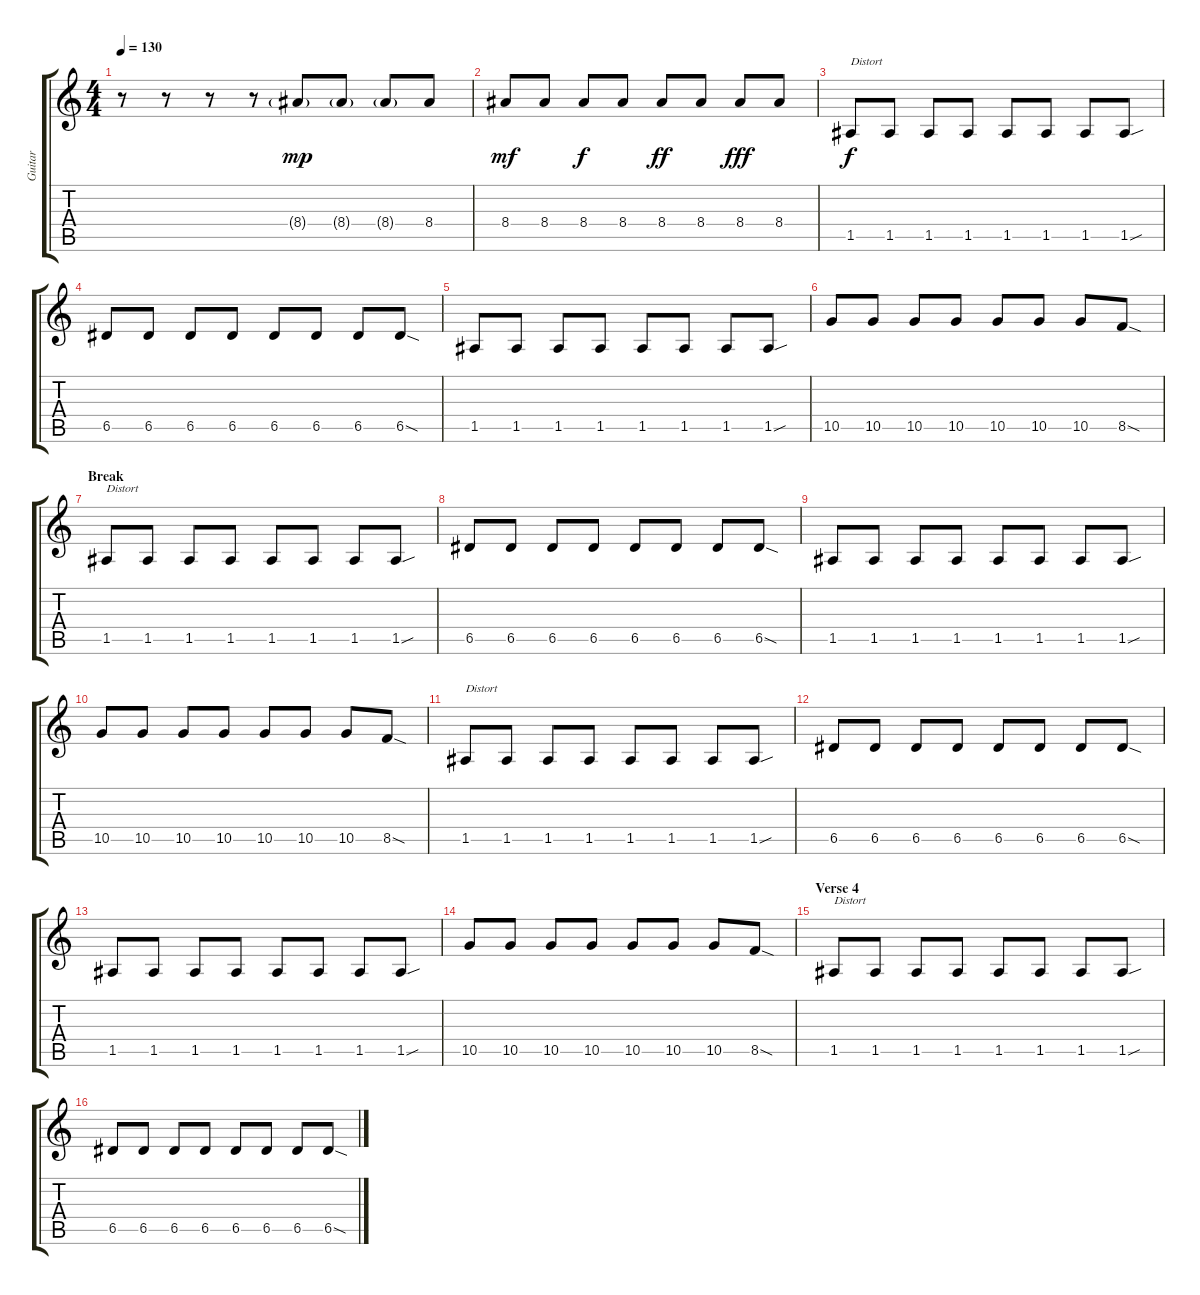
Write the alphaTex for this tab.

\track ("Guitar" "Guitar") {instrument electricguitarclean}
\staff {score tabs}
\tuning (E4 B3 G3 D3 A2 E2) {hide}
\ts (4 4)
\tempo 130
\clef g2
\ks c
r.8{dy mp} r.8 r.8 r.8 8.4{g}.8 8.4{g}.8 8.4{g}.8 8.4.8 |
8.4.8{dy mf} 8.4.8 8.4.8{dy f} 8.4.8 8.4.8{dy ff} 8.4.8 8.4.8{dy fff} 8.4.8 |
1.5.8{txt "Distort" dy f volume 13 instrument distortionguitar} 1.5.8 1.5.8 1.5.8 1.5.8 1.5.8 1.5.8 1.5{sou}.8 |
6.5.8 6.5.8 6.5.8 6.5.8 6.5.8 6.5.8 6.5.8 6.5{sod}.8 |
1.5.8 1.5.8 1.5.8 1.5.8 1.5.8 1.5.8 1.5.8 1.5{sou}.8 |
10.5.8 10.5.8 10.5.8 10.5.8 10.5.8 10.5.8 10.5.8 8.5{sod}.8 |
\section ("" "Break")
1.5.8{txt "Distort" volume 13 instrument distortionguitar} 1.5.8 1.5.8 1.5.8 1.5.8 1.5.8 1.5.8 1.5{sou}.8 |
6.5.8 6.5.8 6.5.8 6.5.8 6.5.8 6.5.8 6.5.8 6.5{sod}.8 |
1.5.8 1.5.8 1.5.8 1.5.8 1.5.8 1.5.8 1.5.8 1.5{sou}.8 |
10.5.8 10.5.8 10.5.8 10.5.8 10.5.8 10.5.8 10.5.8 8.5{sod}.8 |
1.5.8{txt "Distort" volume 13 instrument distortionguitar} 1.5.8 1.5.8 1.5.8 1.5.8 1.5.8 1.5.8 1.5{sou}.8 |
6.5.8 6.5.8 6.5.8 6.5.8 6.5.8 6.5.8 6.5.8 6.5{sod}.8 |
1.5.8 1.5.8 1.5.8 1.5.8 1.5.8 1.5.8 1.5.8 1.5{sou}.8 |
10.5.8 10.5.8 10.5.8 10.5.8 10.5.8 10.5.8 10.5.8 8.5{sod}.8 |
\section ("" "Verse 4")
1.5.8{txt "Distort" volume 13 instrument distortionguitar} 1.5.8 1.5.8 1.5.8 1.5.8 1.5.8 1.5.8 1.5{sou}.8 |
6.5.8 6.5.8 6.5.8 6.5.8 6.5.8 6.5.8 6.5.8 6.5{sod}.8
